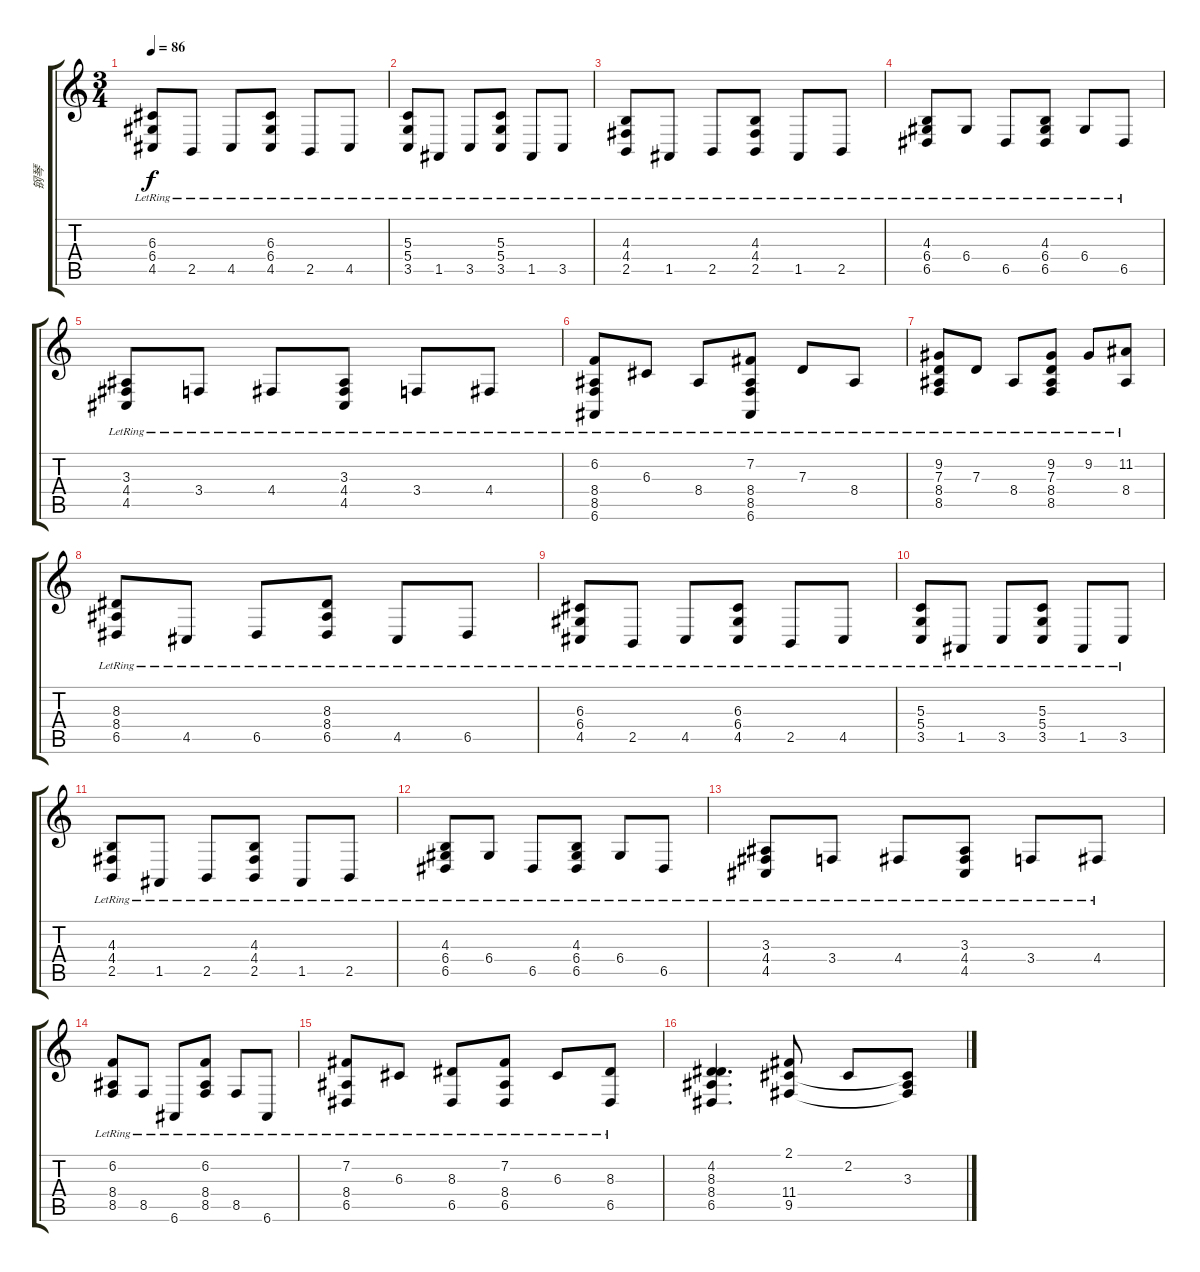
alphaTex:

\track ("钢琴" "钢琴") {instrument brightacousticpiano}
\staff {score tabs}
\tuning (E4 B3 G3 D3 A2 E2) {hide}
\ts (3 4)
\tempo 86
\clef g2
\ks c
(6.3{lr} 6.4{lr} 4.5{lr}).8{dy f} 2.5{lr}.8 4.5{lr}.8 (6.3{lr} 6.4{lr} 4.5{lr}).8 2.5{lr}.8 4.5{lr}.8 |
(5.3{lr} 5.4{lr} 3.5{lr}).8 1.5{lr}.8 3.5{lr}.8 (5.3{lr} 5.4{lr} 3.5{lr}).8 1.5{lr}.8 3.5{lr}.8 |
(4.3{lr} 4.4{lr} 2.5{lr}).8 1.5{lr}.8 2.5{lr}.8 (4.3{lr} 4.4{lr} 2.5{lr}).8 1.5{lr}.8 2.5{lr}.8 |
(4.3{lr} 6.4{lr} 6.5{lr}).8 6.4{lr}.8 6.5{lr}.8 (4.3{lr} 6.4{lr} 6.5{lr}).8 6.4{lr}.8 6.5{lr}.8 |
(3.3{lr} 4.4{lr} 4.5{lr}).8 3.4{lr}.8 4.4{lr}.8 (3.3{lr} 4.4{lr} 4.5{lr}).8 3.4{lr}.8 4.4{lr}.8 |
(6.2{lr} 8.4{lr} 8.5{lr} 6.6{lr}).8 6.3{lr}.8 8.4{lr}.8 (7.2{lr} 8.4{lr} 8.5{lr} 6.6{lr}).8 7.3{lr}.8 8.4{lr}.8 |
(9.2{lr} 7.3{lr} 8.4{lr} 8.5{lr}).8 7.3{lr}.8 8.4{lr}.8 (9.2{lr} 7.3{lr} 8.4{lr} 8.5{lr}).8 9.2{lr}.8 (11.2{lr} 8.4{lr}).8 |
(8.3{lr} 8.4{lr} 6.5{lr}).8 4.5{lr}.8 6.5{lr}.8 (8.3{lr} 8.4{lr} 6.5{lr}).8 4.5{lr}.8 6.5{lr}.8 |
(6.3{lr} 6.4{lr} 4.5{lr}).8 2.5{lr}.8 4.5{lr}.8 (6.3{lr} 6.4{lr} 4.5{lr}).8 2.5{lr}.8 4.5{lr}.8 |
(5.3{lr} 5.4{lr} 3.5{lr}).8 1.5{lr}.8 3.5{lr}.8 (5.3{lr} 5.4{lr} 3.5{lr}).8 1.5{lr}.8 3.5{lr}.8 |
(4.3{lr} 4.4{lr} 2.5{lr}).8 1.5{lr}.8 2.5{lr}.8 (4.3{lr} 4.4{lr} 2.5{lr}).8 1.5{lr}.8 2.5{lr}.8 |
(4.3{lr} 6.4{lr} 6.5{lr}).8 6.4{lr}.8 6.5{lr}.8 (4.3{lr} 6.4{lr} 6.5{lr}).8 6.4{lr}.8 6.5{lr}.8 |
(3.3{lr} 4.4{lr} 4.5{lr}).8 3.4{lr}.8 4.4{lr}.8 (3.3{lr} 4.4{lr} 4.5{lr}).8 3.4{lr}.8 4.4{lr}.8 |
(6.2{lr} 8.4{lr} 8.5{lr}).8 8.5{lr}.8 6.6{lr}.8 (6.2{lr} 8.4{lr} 8.5{lr}).8 8.5{lr}.8 6.6{lr}.8 |
(7.2 8.4{lr} 6.5{lr}).8 6.3{lr}.8 (8.3{lr} 6.5).8 (7.2{lr} 8.4{lr} 6.5{lr}).8 6.3{lr}.8 (8.3{lr} 6.5).8 |
(4.2 8.3 8.4 6.5).4{d} (2.1 11.4 9.5).8 2.2.8 (3.3 11.4{t} 9.5{t}).8
